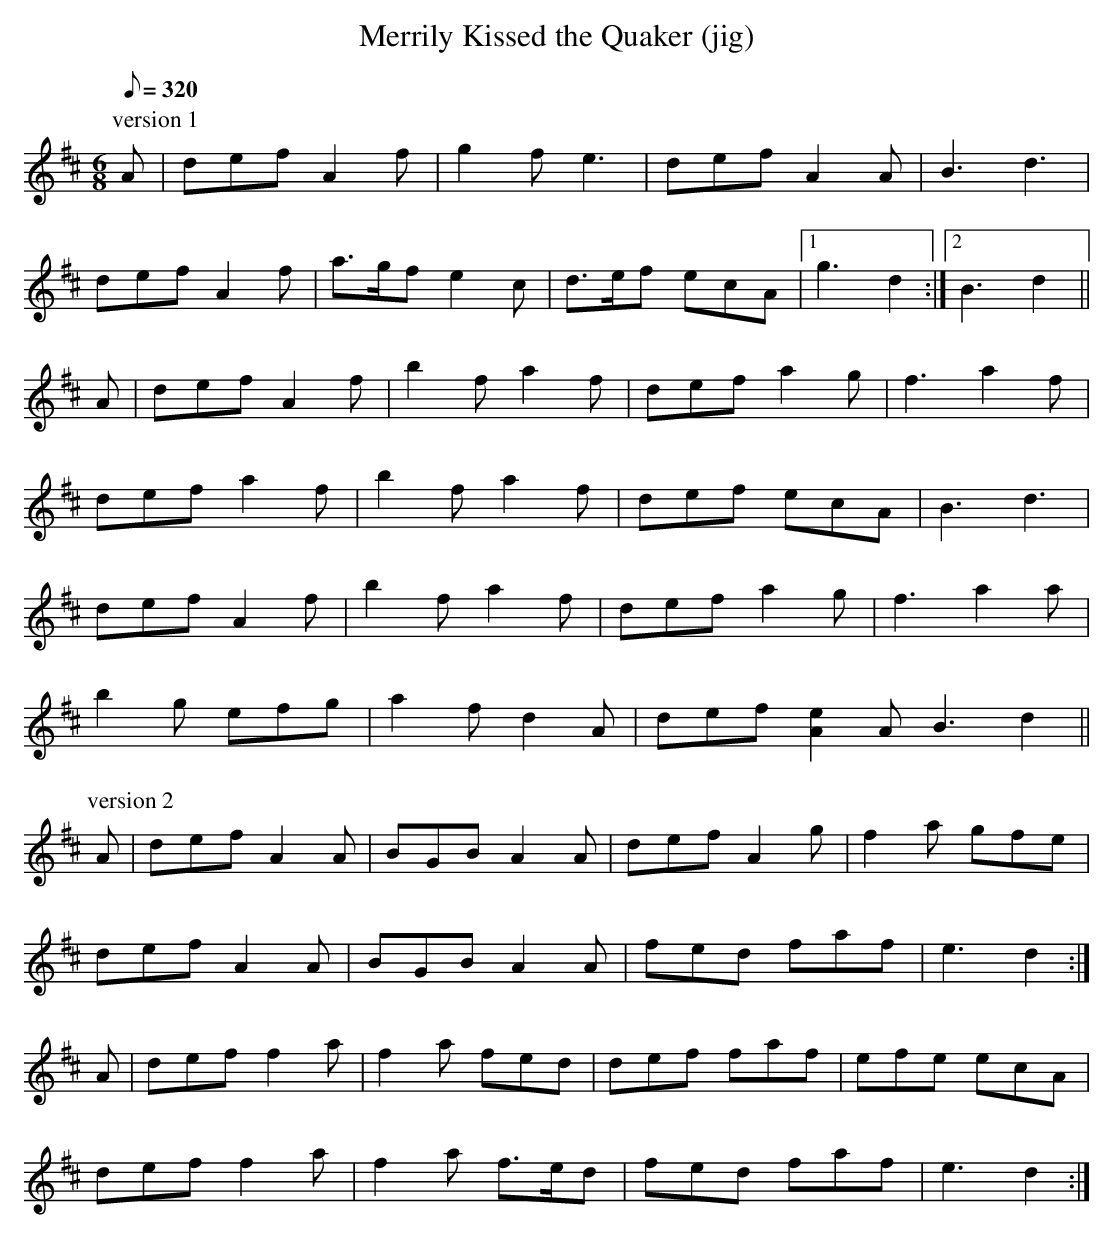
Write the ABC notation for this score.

X:1
T:Merrily Kissed the Quaker (jig) % nf<bb
L:1/8
M:6/8
Q:320
K:D major
P:version 1
A|def A2f|g2f e3|def A2A|B3 d3|
def A2f|a>gf e2c|d>ef ecA|1 g3 d2:|2 B3 d2||
A|def A2f|b2f a2f|def a2g|f3 a2f|
def a2f|b2f a2f|def ecA|B3 d3|
def A2f|b2f a2f|def a2g|f3a2a|
b2g efg|a2f d2A|def [e2A2]A B3 d2||
P:version 2
A|def A2A|BGB A2A|def A2g|f2a gfe|
def A2A|BGB A2A|fed faf|e3d2:|
A|def f2a|f2a fed|def faf|efe ecA|
def f2a|f2a f>ed|fed faf|e3d2:|
